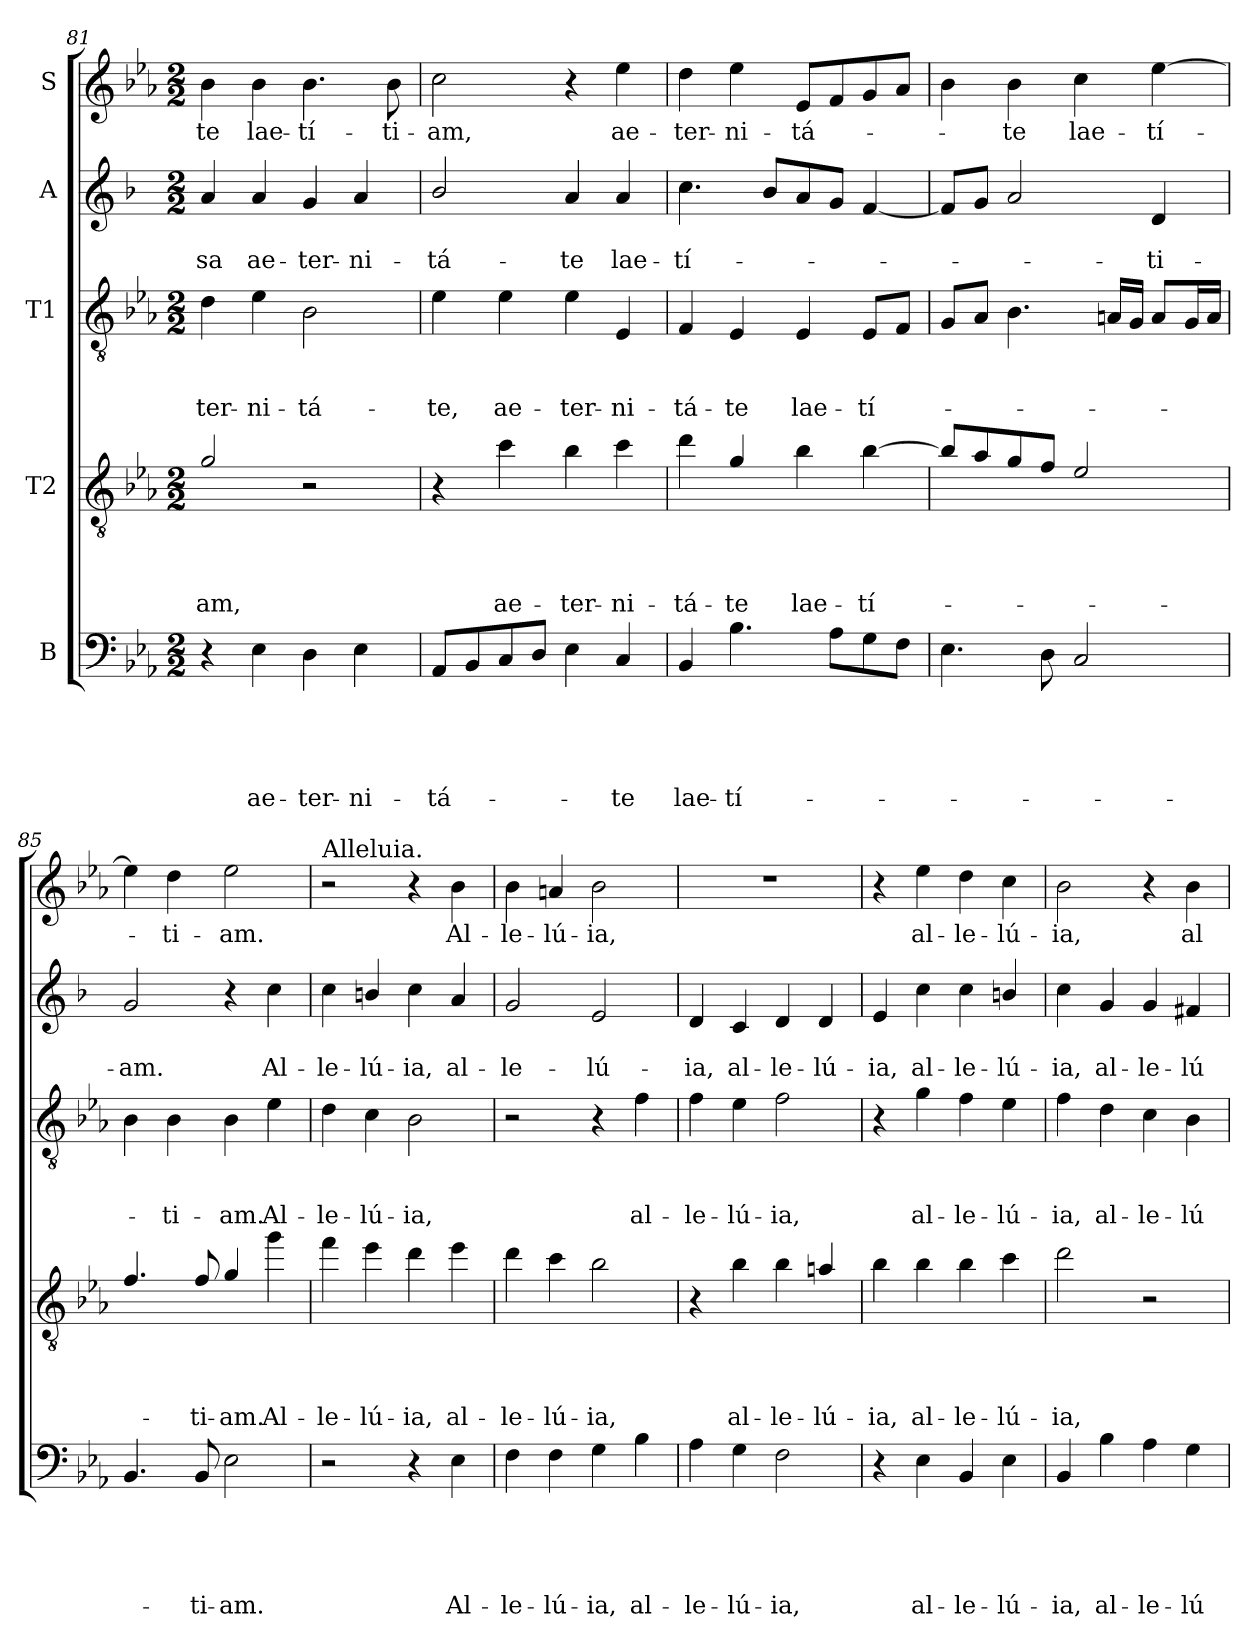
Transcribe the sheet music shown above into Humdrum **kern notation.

**kern	**text	**text	**text	**text	**text	**kern	**text	**text	**text	**text	**kern	**text	**text	**text	**kern	**text	**text	**kern	**text
*part5	*part5	*part5	*part5	*part5	*part5	*part4	*part4	*part4	*part4	*part4	*part3	*part3	*part3	*part3	*part2	*part2	*part2	*part1	*part1
*staff5	*staff5	*staff5	*staff5	*staff5	*staff5	*staff4	*staff4	*staff4	*staff4	*staff4	*staff3	*staff3	*staff3	*staff3	*staff2	*staff2	*staff2	*staff1	*staff1
*I"B	*	*	*	*	*	*I"T2	*	*	*	*	*I"T1	*	*	*	*I"A	*	*	*I"S	*
*clefF4	*	*	*	*	*	*clefGv2	*	*	*	*	*clefGv2	*	*	*	*clefG2	*	*	*clefG2	*
*	*	*	*	*	*	*ITrd8c14	*	*	*	*	*	*	*	*	*ITrd1c2	*	*	*	*
*k[b-e-a-]	*	*	*	*	*	*k[b-e-a-]	*	*	*	*	*k[b-e-a-]	*	*	*	*k[b-e-a-]	*	*	*k[b-e-a-]	*
*E-:	*	*	*	*	*	*E-:	*	*	*	*	*E-:	*	*	*	*E-:	*	*	*E-:	*
*M2/2	*	*	*	*	*	*M2/2	*	*	*	*	*M2/2	*	*	*	*M2/2	*	*	*M2/2	*
=81	=81	=81	=81	=81	=81	=81	=81	=81	=81	=81	=81	=81	=81	=81	=81	=81	=81	=81	=81
!	!	!	!	!	!	!	!	!	!	!LO:LY:b	!	!	!	!LO:LY:b	!	!	!LO:LY:b	!	!LO:LY:b
4r	.	.	.	.	.	2G/	.	.	.	-am,	4d\	.	.	-ter-	4g/	.	-sa	4b-\	-te
!	!	!	!	!	!LO:LY:b	!	!	!	!	!	!	!	!	!LO:LY:b	!	!	!LO:LY:b	!	!LO:LY:b
4E-\	.	.	.	.	ae-	.	.	.	.	.	4e-\	.	.	-ni-	4g/	.	ae-	4b-\	lae-
!	!	!	!	!	!LO:LY:b	!	!	!	!	!	!	!	!	!LO:LY:b	!	!	!LO:LY:b	!	!LO:LY:b
4D\	.	.	.	.	-ter-	2r	.	.	.	.	2B-\	.	.	-tá-	4f/	.	-ter-	4.b-\	-tí-
!	!	!	!	!	!LO:LY:b	!	!	!	!	!	!	!	!	!	!	!	!LO:LY:b	!	!
4E-\	.	.	.	.	-ni-	.	.	.	.	.	.	.	.	.	4g/	.	-ni-	.	.
!	!	!	!	!	!	!	!	!	!	!	!	!	!	!	!	!	!	!	!LO:LY:b
.	.	.	.	.	.	.	.	.	.	.	.	.	.	.	.	.	.	8b-\	-ti-
=82	=82	=82	=82	=82	=82	=82	=82	=82	=82	=82	=82	=82	=82	=82	=82	=82	=82	=82	=82
!	!	!	!	!	!LO:LY:b	!	!	!	!	!	!	!	!	!LO:LY:b	!	!	!LO:LY:b	!	!LO:LY:b
8AA-/L	.	.	.	.	-tá-	4r	.	.	.	.	4e-\	.	.	-te,	2a-/	.	-tá-	2cc\	-am,
8BB-/	.	.	.	.	.	.	.	.	.	.	.	.	.	.	.	.	.	.	.
!	!	!	!	!	!	!	!	!	!	!LO:LY:b	!	!	!	!LO:LY:b	!	!	!	!	!
8C/	.	.	.	.	.	4c\	.	.	.	ae-	4e-\	.	.	ae-	.	.	.	.	.
8D/J	.	.	.	.	.	.	.	.	.	.	.	.	.	.	.	.	.	.	.
!	!	!	!	!	!	!	!	!	!	!LO:LY:b	!	!	!	!LO:LY:b	!	!	!LO:LY:b	!	!
4E-\	.	.	.	.	.	4B-\	.	.	.	-ter-	4e-\	.	.	-ter-	4g/	.	-te	4r	.
!	!	!	!	!	!LO:LY:b	!	!	!	!	!LO:LY:b	!	!	!	!LO:LY:b	!	!	!LO:LY:b	!	!LO:LY:b
4C/	.	.	.	.	-te	4c\	.	.	.	-ni-	4E-/	.	.	-ni-	4g/	.	lae-	4ee-\	ae-
!!LO:PB:g=z
=83	=83	=83	=83	=83	=83	=83	=83	=83	=83	=83	=83	=83	=83	=83	=83	=83	=83	=83	=83
!	!	!	!	!	!LO:LY:b	!	!	!	!	!LO:LY:b	!	!	!	!LO:LY:b	!	!	!LO:LY:b	!	!LO:LY:b
4BB-/	.	.	.	.	lae-	4d\	.	.	.	-tá-	4F/	.	.	-tá-	4.b-\	.	-tí-	4dd\	-ter-
!	!	!	!	!	!LO:LY:b	!	!	!	!	!LO:LY:b	!	!	!	!LO:LY:b	!	!	!	!	!LO:LY:b
4.B-\	.	.	.	.	-tí-	4G/	.	.	.	-te	4E-/	.	.	-te	.	.	.	4ee-\	-ni-
.	.	.	.	.	.	.	.	.	.	.	.	.	.	.	8a-/L	.	.	.	.
!	!	!	!	!	!	!	!	!	!	!LO:LY:b	!	!	!	!LO:LY:b	!	!	!	!	!LO:LY:b
.	.	.	.	.	.	4B-\	.	.	.	lae-	4E-/	.	.	lae-	8g/	.	.	8e-/L	-tá-
8A-\L	.	.	.	.	.	.	.	.	.	.	.	.	.	.	8f/J	.	.	8f/	.
!	!	!	!	!	!	!	!	!	!	!LO:LY:b	!	!	!	!LO:LY:b	!	!	!	!	!
8G\	.	.	.	.	.	[4B-\	.	.	.	-tí-	8E-/L	.	.	-tí-	[4e-/	.	.	8g/	.
8F\J	.	.	.	.	.	.	.	.	.	.	8F/J	.	.	.	.	.	.	8a-/J	.
=84	=84	=84	=84	=84	=84	=84	=84	=84	=84	=84	=84	=84	=84	=84	=84	=84	=84	=84	=84
4.E-\	.	.	.	.	.	8B-/L]	.	.	.	.	8G/L	.	.	.	8e-/L]	.	.	4b-\	.
.	.	.	.	.	.	8A-/	.	.	.	.	8A-/J	.	.	.	8f/J	.	.	.	.
!	!	!	!	!	!	!	!	!	!	!	!	!	!	!	!	!	!	!	!LO:LY:b
.	.	.	.	.	.	8G/	.	.	.	.	4.B-\	.	.	.	2g/	.	.	4b-\	-te
8D\	.	.	.	.	.	8F/J	.	.	.	.	.	.	.	.	.	.	.	.	.
!	!	!	!	!	!	!	!	!	!	!	!	!	!	!	!	!	!	!	!LO:LY:b
2C/	.	.	.	.	.	2E-/	.	.	.	.	.	.	.	.	.	.	.	4cc\	lae-
.	.	.	.	.	.	.	.	.	.	.	16A/LL	.	.	.	.	.	.	.	.
.	.	.	.	.	.	.	.	.	.	.	16G/JJ	.	.	.	.	.	.	.	.
!	!	!	!	!	!	!	!	!	!	!	!	!	!	!	!	!	!LO:LY:b	!	!LO:LY:b
.	.	.	.	.	.	.	.	.	.	.	8A/L	.	.	.	4c/	.	-ti-	[4ee-\	-tí-
.	.	.	.	.	.	.	.	.	.	.	16G/L	.	.	.	.	.	.	.	.
.	.	.	.	.	.	.	.	.	.	.	16A/JJ	.	.	.	.	.	.	.	.
=85	=85	=85	=85	=85	=85	=85	=85	=85	=85	=85	=85	=85	=85	=85	=85	=85	=85	=85	=85
!	!	!	!	!	!	!	!	!	!	!	!	!	!	!	!	!	!LO:LY:b	!	!
4.BB-/	.	.	.	.	.	4.F/	.	.	.	.	4B-\	.	.	.	2f/	.	-am.	4ee-\]	.
!	!	!	!	!	!	!	!	!	!	!	!	!	!	!LO:LY:b	!	!	!	!	!LO:LY:b
.	.	.	.	.	.	.	.	.	.	.	4B-\	.	.	-ti-	.	.	.	4dd\	-ti-
!	!	!	!	!	!LO:LY:b	!	!	!	!	!LO:LY:b	!	!	!	!	!	!	!	!	!
8BB-/	.	.	.	.	-ti-	8F/	.	.	.	-ti-	.	.	.	.	.	.	.	.	.
!	!	!	!	!	!LO:LY:b	!	!	!	!	!LO:LY:b	!	!	!	!LO:LY:b	!	!	!	!	!LO:LY:b
2E-\	.	.	.	.	-am.	4G/	.	.	.	-am.	4B-\	.	.	-am.	4r	.	.	2ee-\	-am.
!	!	!	!	!	!	!	!	!	!	!LO:LY:b	!	!	!	!LO:LY:b	!	!	!LO:LY:b	!	!
.	.	.	.	.	.	4g\	.	.	.	Al-	4e-\	.	.	Al-	4b-\	.	Al-	.	.
=86	=86	=86	=86	=86	=86	=86	=86	=86	=86	=86	=86	=86	=86	=86	=86	=86	=86	=86	=86
!	!	!	!	!	!	!	!	!	!	!	!	!	!	!	!	!	!	!LO:TX:a:t=Alleluia.	!
!	!	!	!	!	!	!	!	!	!	!LO:LY:b	!	!	!	!LO:LY:b	!	!	!LO:LY:b	!	!
2r	.	.	.	.	.	4f\	.	.	.	-le-	4d\	.	.	-le-	4b-\	.	-le-	2r	.
!	!	!	!	!	!	!	!	!	!	!LO:LY:b	!	!	!	!LO:LY:b	!	!	!LO:LY:b	!	!
.	.	.	.	.	.	4e-\	.	.	.	-lú-	4c\	.	.	-lú-	4a/	.	-lú-	.	.
!	!	!	!	!	!	!	!	!	!	!LO:LY:b	!	!	!	!LO:LY:b	!	!	!LO:LY:b	!	!
4r	.	.	.	.	.	4d\	.	.	.	-ia,	2B-\	.	.	-ia,	4b-\	.	-ia,	4r	.
!	!	!	!	!	!LO:LY:b	!	!	!	!	!LO:LY:b	!	!	!	!	!	!	!LO:LY:b	!	!LO:LY:b
4E-\	.	.	.	.	Al-	4e-\	.	.	.	al-	.	.	.	.	4g/	.	al-	4b-\	Al-
=87	=87	=87	=87	=87	=87	=87	=87	=87	=87	=87	=87	=87	=87	=87	=87	=87	=87	=87	=87
!	!	!	!	!	!LO:LY:b	!	!	!	!	!LO:LY:b	!	!	!	!	!	!	!LO:LY:b	!	!LO:LY:b
4F\	.	.	.	.	-le-	4d\	.	.	.	-le-	2r	.	.	.	2f/	.	-le-	4b-\	-le-
!	!	!	!	!	!LO:LY:b	!	!	!	!	!LO:LY:b	!	!	!	!	!	!	!	!	!LO:LY:b
4F\	.	.	.	.	-lú-	4c\	.	.	.	-lú-	.	.	.	.	.	.	.	4a/	-lú-
!	!	!	!	!	!LO:LY:b	!	!	!	!	!LO:LY:b	!	!	!	!	!	!	!LO:LY:b	!	!LO:LY:b
4G\	.	.	.	.	-ia,	2B-\	.	.	.	-ia,	4r	.	.	.	2d/	.	-lú-	2b-\	-ia,
!	!	!	!	!	!LO:LY:b	!	!	!	!	!	!	!	!	!LO:LY:b	!	!	!	!	!
4B-\	.	.	.	.	al-	.	.	.	.	.	4f\	.	.	al-	.	.	.	.	.
!!LO:LB:g=z
=88	=88	=88	=88	=88	=88	=88	=88	=88	=88	=88	=88	=88	=88	=88	=88	=88	=88	=88	=88
!	!	!	!	!	!LO:LY:b	!	!	!	!	!	!	!	!	!LO:LY:b	!	!	!LO:LY:b	!	!
4A-\	.	.	.	.	-le-	4r	.	.	.	.	4f\	.	.	-le-	4c/	.	-ia,	1r	.
!	!	!	!	!	!LO:LY:b	!	!	!	!	!LO:LY:b	!	!	!	!LO:LY:b	!	!	!LO:LY:b	!	!
4G\	.	.	.	.	-lú-	4B-\	.	.	.	al-	4e-\	.	.	-lú-	4B-/	.	al-	.	.
!	!	!	!	!	!LO:LY:b	!	!	!	!	!LO:LY:b	!	!	!	!LO:LY:b	!	!	!LO:LY:b	!	!
2F\	.	.	.	.	-ia,	4B-\	.	.	.	-le-	2f\	.	.	-ia,	4c/	.	-le-	.	.
!	!	!	!	!	!	!	!	!	!	!LO:LY:b	!	!	!	!	!	!	!LO:LY:b	!	!
.	.	.	.	.	.	4A/	.	.	.	-lú-	.	.	.	.	4c/	.	-lú-	.	.
=89	=89	=89	=89	=89	=89	=89	=89	=89	=89	=89	=89	=89	=89	=89	=89	=89	=89	=89	=89
!	!	!	!	!	!	!	!	!	!	!LO:LY:b	!	!	!	!	!	!	!LO:LY:b	!	!
4r	.	.	.	.	.	4B-\	.	.	.	-ia,	4r	.	.	.	4d/	.	-ia,	4r	.
!	!	!	!	!	!LO:LY:b	!	!	!	!	!LO:LY:b	!	!	!	!LO:LY:b	!	!	!LO:LY:b	!	!LO:LY:b
4E-\	.	.	.	.	al-	4B-\	.	.	.	al-	4g\	.	.	al-	4b-\	.	al-	4ee-\	al-
!	!	!	!	!	!LO:LY:b	!	!	!	!	!LO:LY:b	!	!	!	!LO:LY:b	!	!	!LO:LY:b	!	!LO:LY:b
4BB-/	.	.	.	.	-le-	4B-\	.	.	.	-le-	4f\	.	.	-le-	4b-\	.	-le-	4dd\	-le-
!	!	!	!	!	!LO:LY:b	!	!	!	!	!LO:LY:b	!	!	!	!LO:LY:b	!	!	!LO:LY:b	!	!LO:LY:b
4E-\	.	.	.	.	-lú-	4c\	.	.	.	-lú-	4e-\	.	.	-lú-	4a/	.	-lú-	4cc\	-lú-
=90	=90	=90	=90	=90	=90	=90	=90	=90	=90	=90	=90	=90	=90	=90	=90	=90	=90	=90	=90
!	!	!	!	!	!LO:LY:b	!	!	!	!	!LO:LY:b	!	!	!	!LO:LY:b	!	!	!LO:LY:b	!	!LO:LY:b
4BB-/	.	.	.	.	-ia,	2d\	.	.	.	-ia,	4f\	.	.	-ia,	4b-\	.	-ia,	2b-\	-ia,
!	!	!	!	!	!LO:LY:b	!	!	!	!	!	!	!	!	!LO:LY:b	!	!	!LO:LY:b	!	!
4B-\	.	.	.	.	al-	.	.	.	.	.	4d\	.	.	al-	4f/	.	al-	.	.
!	!	!	!	!	!LO:LY:b	!	!	!	!	!	!	!	!	!LO:LY:b	!	!	!LO:LY:b	!	!
4A-\	.	.	.	.	-le-	2r	.	.	.	.	4c\	.	.	-le-	4f/	.	-le-	4r	.
!	!	!	!	!	!LO:LY:b	!	!	!	!	!	!	!	!	!LO:LY:b	!	!	!LO:LY:b	!	!LO:LY:b
4G\	.	.	.	.	-lú-	.	.	.	.	.	4B-\	.	.	-lú-	4e/	.	-lú-	4b-\	al-
=	=	=	=	=	=	=	=	=	=	=	=	=	=	=	=	=	=	=	=
*-	*-	*-	*-	*-	*-	*-	*-	*-	*-	*-	*-	*-	*-	*-	*-	*-	*-	*-	*-
